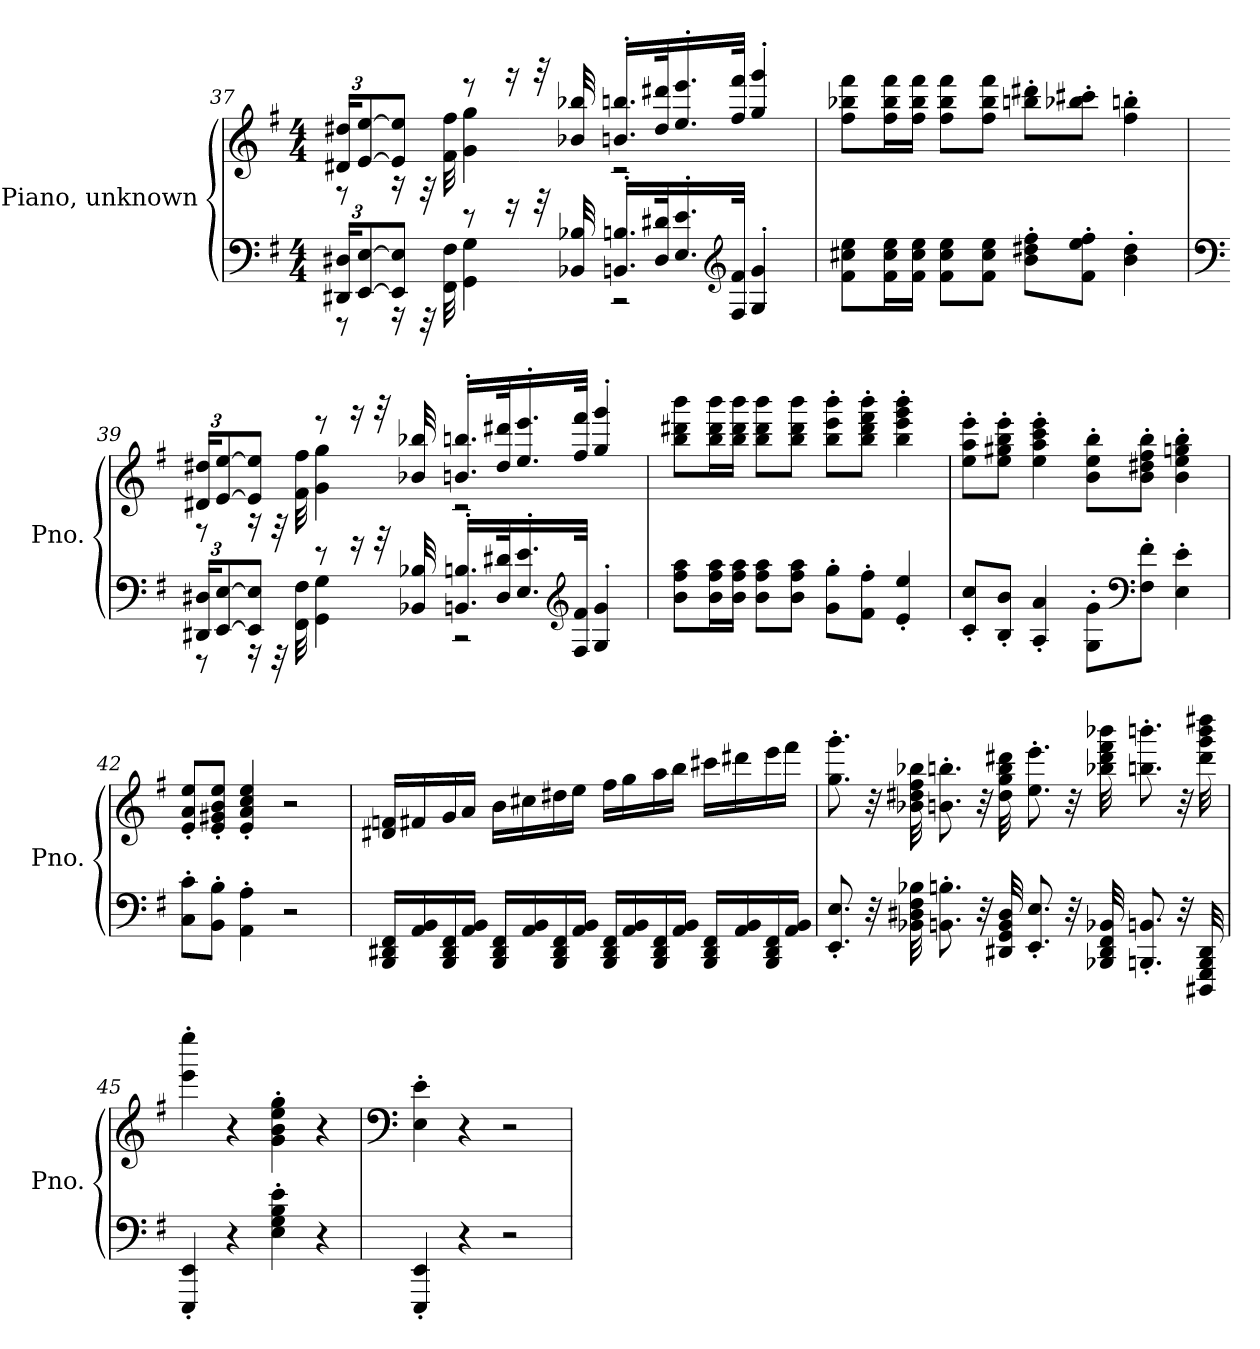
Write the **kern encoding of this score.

**kern	**kern
*part1	*part1
*staff2	*staff1
*I"Piano, unknown	*
*I'Pno.	*
*clefF4	*clefG2
*k[f#]	*k[f#]
*M4/4	*M4/4
*Xbrackettup	*Xbrackettup
=37	=37
*^	*^
24DD#X/ 24D#X/KL	8r	24d#X/ 24dd#X/KL	8r
[12EE/ [12E/	.	[12e/ [12ee/	.
8EE/] 8E/]J	16r	8e/] 8ee/]J	16r
.	32r	.	32r
.	32FF#\ 32F#\	.	32f#\ 32ff#\
8r	4GG\ 4G\	8r	4g\ 4gg\
16r	.	16r	.
32r	.	32r	.
32BB-X/ 32B-X/	.	32b-X/ 32bb-X/	.
16.BBn/' 16.Bn/'LL	2r	16.bn/' 16.bbn/'LL	2r
32D#/ 32d#X/K	.	32dd#/ 32ddd#X/K	.
16.E/' 16.e/'	.	16.ee/' 16.eee/'	.
*clefG2	*	*	*
32F#/ 32f#/JJk	.	32ff#/ 32fff#/JJk	.
4G/' 4g/'	.	4gg/' 4ggg/'	.
*v	*v	*	*
*	*v	*v
!!LO:LB:g=z
=38	=38
8f#\ 8cc#X\ 8ee\L	8ff#\ 8bb-X\ 8fff#\L
16f#\ 16cc#\ 16ee\L	16ff#\ 16bb-\ 16fff#\L
16f#\ 16cc#\ 16ee\JJ	16ff#\ 16bb-\ 16fff#\JJ
8f#\ 8cc#\ 8ee\L	8ff#\ 8bb-\ 8fff#\L
8f#\ 8cc#\ 8ee\J	8ff#\ 8bb-\ 8fff#\J
8b\' 8dd#X\' 8ff#\'L	8bbn\' 8ddd#X\'L
8f#\' 8ee\' 8ff#\'J	8bb-X\' 8ccc#X\'J
4b\' 4dd#\'	4ff#\' 4bbn\'
=39	=39
*clefF4	*
*^	*^
24DD#X/ 24D#X/KL	8r	24d#X/ 24dd#X/KL	8r
[12EE/ [12E/	.	[12e/ [12ee/	.
8EE/] 8E/]J	16r	8e/] 8ee/]J	16r
.	32r	.	32r
.	32FF#\ 32F#\	.	32f#\ 32ff#\
8r	4GG\ 4G\	8r	4g\ 4gg\
16r	.	16r	.
32r	.	32r	.
32BB-X/ 32B-X/	.	32b-X/ 32bb-X/	.
16.BBn/' 16.Bn/'LL	2r	16.bn/' 16.bbn/'LL	2r
32D#/ 32d#X/K	.	32dd#/ 32ddd#X/K	.
16.E/' 16.e/'	.	16.ee/' 16.eee/'	.
*clefG2	*	*	*
32F#/ 32f#/JJk	.	32ff#/ 32fff#/JJk	.
4G/' 4g/'	.	4gg/' 4ggg/'	.
*v	*v	*	*
*	*v	*v
!!LO:PB:g=z
=40	=40
8b\ 8ff#\ 8aa\L	8bb\ 8ddd#X\ 8bbb\L
16b\ 16ff#\ 16aa\L	16bb\ 16ddd#\ 16bbb\L
16b\ 16ff#\ 16aa\JJ	16bb\ 16ddd#\ 16bbb\JJ
8b\ 8ff#\ 8aa\L	8bb\ 8ddd#\ 8bbb\L
8b\ 8ff#\ 8aa\J	8bb\ 8ddd#\ 8bbb\J
8g\' 8gg\'L	8bb\' 8eee\' 8bbb\'L
8f#\' 8ff#\'J	8bb\' 8ddd#\' 8fff#\' 8bbb\'J
4e/' 4ee/'	4bb\' 4eee\' 4ggg\' 4bbb\'
=41	=41
8c/' 8cc/'L	8ee\' 8aa\' 8eee\'L
8B/' 8b/'J	8ee\' 8gg#X\' 8bb\' 8eee\'J
4A/' 4a/'	4ee\' 4aa\' 4ccc\' 4eee\'
8G\' 8g\'L	8b\' 8ee\' 8bb\'L
*clefF4	*
8F#\' 8f#\'J	8b\' 8dd#X\' 8ff#\' 8bb\'J
4E\' 4e\'	4b\' 4ee\' 4ggn\' 4bb\'
=42	=42
8C\' 8c\'L	8e/' 8a/' 8ee/'L
8BB\' 8B\'J	8e/' 8g#X/' 8b/' 8ee/'J
4AA\' 4A\'	4e/' 4a/' 4cc/' 4ee/'
2r	2r
!!LO:LB:g=z
=43	=43
16BBB/ 16DD#X/ 16FF#/LL	16d#X/ 16fn/LL
16AA/ 16BB/	16f#X/
16BBB/ 16DD#/ 16FF#/	16g/
16AA/ 16BB/JJ	16a/JJ
16BBB/ 16DD#/ 16FF#/LL	16b\LL
16AA/ 16BB/	16cc#X\
16BBB/ 16DD#/ 16FF#/	16dd#X\
16AA/ 16BB/JJ	16ee\JJ
16BBB/ 16DD#/ 16FF#/LL	16ff#\LL
16AA/ 16BB/	16gg\
16BBB/ 16DD#/ 16FF#/	16aa\
16AA/ 16BB/JJ	16bb\JJ
16BBB/ 16DD#/ 16FF#/LL	16ccc#X\LL
16AA/ 16BB/	16ddd#X\
16BBB/ 16DD#/ 16FF#/	16eee\
16AA/ 16BB/JJ	16fff#\JJ
!!LO:LB:g=z
=44	=44
8.EE/' 8.E/'	8.gg\' 8.ggg\'
32r	32r
32BB-X\ 32D#X\ 32F#\ 32B-X\	32b-X\ 32dd#X\ 32ff#\ 32bb-X\
8.BBn\' 8.Bn\'	8.bn\' 8.bbn\'
32r	32r
32DD#X/ 32GG/ 32BB/ 32D#/	32dd#\ 32gg\ 32bb\ 32ddd#X\
8.EE/' 8.E/'	8.ee\' 8.eee\'
32r	32r
32BBB-X/ 32DD#/ 32FF#/ 32BB-X/	32bb-X\ 32ddd#\ 32fff#\ 32bbb-X\
8.BBBn/' 8.BBn/'	8.bbn\' 8.bbbn\'
32r	32r
32DDD#X/ 32GGG/ 32BBB/ 32DD#/	32ddd#\ 32ggg\ 32bbb\ 32dddd#X\
=45	=45
4EEE/' 4EE/'	4eee\' 4eeee\'
4r	4r
4E\' 4G\' 4B\' 4e\'	4g\' 4b\' 4ee\' 4gg\'
4r	4r
=46	=46
*	*clefF4
4EEE/' 4EE/'	4E\' 4e\'
4r	4r
2r	2r
=	=
*-	*-
